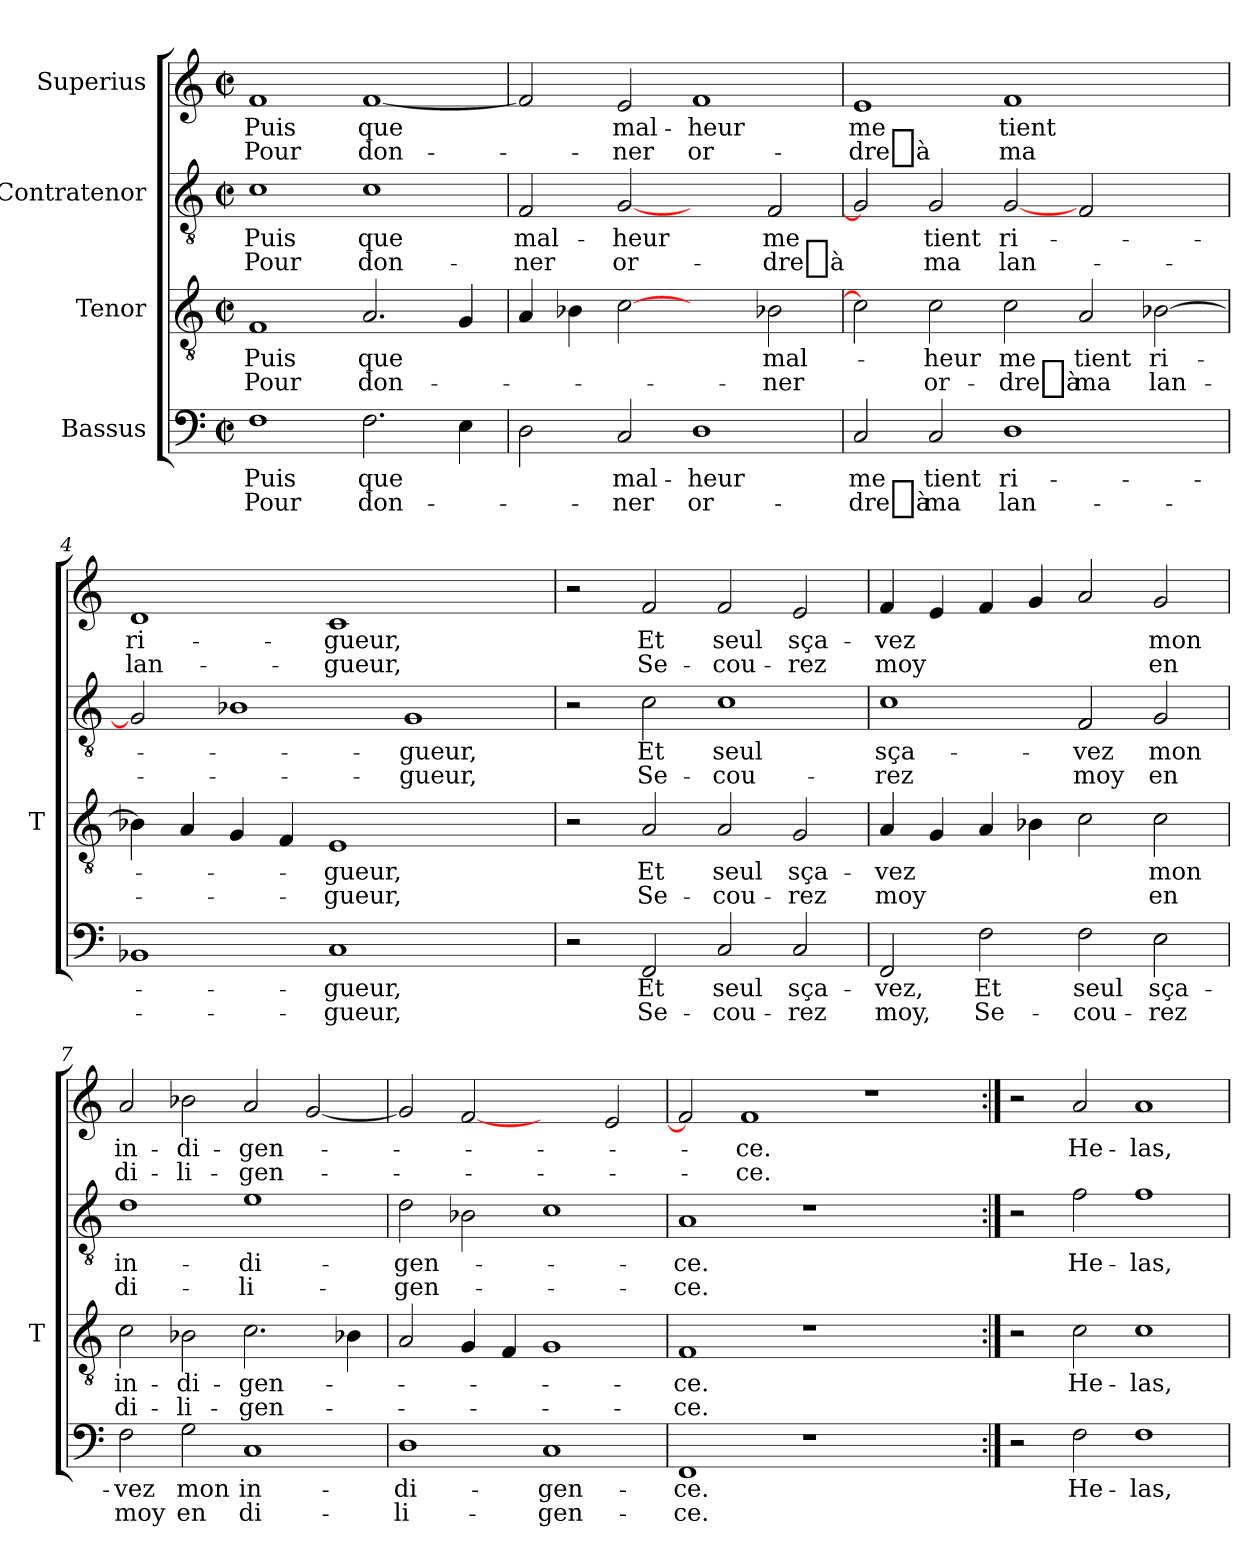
**kern	**text	**text	**kern	**text	**text	**kern	**text	**text	**kern	**text	**text
*part4	*part4	*part4	*part3	*part3	*part3	*part2	*part2	*part2	*part1	*part1	*part1
*staff4	*staff4	*staff4	*staff3	*staff3	*staff3	*staff2	*staff2	*staff2	*staff1	*staff1	*staff1
*I"Bassus	*	*	*I"Tenor	*	*	*I"Contratenor	*	*	*I"Superius	*	*
*	*	*	*I'T	*	*	*	*	*	*	*	*
*clefF4	*	*	*clefGv2	*	*	*clefGv2	*	*	*clefG2	*	*
*k[]	*	*	*k[]	*	*	*k[]	*	*	*k[]	*	*
*C:	*	*	*C:	*	*	*C:	*	*	*C:	*	*
*M2/2	*	*	*M2/2	*	*	*M2/2	*	*	*M2/2	*	*
*met(c|)	*	*	*met(c|)	*	*	*met(c|)	*	*	*met(c|)	*	*
=1	=1	=1	=1	=1	=1	=1	=1	=1	=1	=1	=1
1F	-Puis	-Pour	1F	-Puis	-Pour	1c	-Puis	-Pour	1f	-Puis	-Pour
2.F	-que	don-	2.A	-que	don-	1c	-que	don-	[1f	-que	don-
4E	.	.	4G	.	.	.	.	.	.	.	.
=2	=2	=2	=2	=2	=2	=2	=2	=2	=2	=2	=2
2D	.	.	4A	.	.	2F	mal-	-ner	2f]	.	.
.	.	.	4B-X	.	.	.	.	.	.	.	.
2C	mal-	-ner	[2c	.	.	[2G	-heur	or-	2e	mal-	-ner
1D	-heur	or-	2ryy	.	.	2ryy	.	.	1f	-heur	or-
.	.	.	2B-X	mal-	-ner	2F	-me	-dre_à	.	.	.
=3	=3	=3	=3	=3	=3	=3	=3	=3	=3	=3	=3
2C	-me	-dre_à	2c]	.	.	2G]	.	.	1e	-me	-dre_à
2C	-tient	-ma	2c	-heur	or-	2G	-tient	-ma	.	.	.
1D	ri-	lan-	2c	-me	-dre_à	[2G	ri-	lan-	1f	-tient	-ma
.	.	.	2A	-tient	-ma	2F	.	.	.	.	.
2ryy	.	.	[2B-X	ri-	lan-	2ryy	.	.	2ryy	.	.
=4	=4	=4	=4	=4	=4	=4	=4	=4	=4	=4	=4
1BB-X	.	.	4B-X]	.	.	2G]	.	.	1d	ri-	lan-
.	.	.	4A	.	.	.	.	.	.	.	.
.	.	.	4G	.	.	1B-X	.	.	.	.	.
.	.	.	4F	.	.	.	.	.	.	.	.
1C	-gueur,	-gueur,	1E	-gueur,	-gueur,	.	.	.	1c	-gueur,	-gueur,
.	.	.	.	.	.	1G	-gueur,	-gueur,	.	.	.
2ryy	.	.	2ryy	.	.	.	.	.	2ryy	.	.
!!LO:LB:g=z
=5	=5	=5	=5	=5	=5	=5	=5	=5	=5	=5	=5
2r	.	.	2r	.	.	2r	.	.	2r	.	.
2FF	-Et	Se-	2A	-Et	Se-	2c	-Et	Se-	2f	-Et	Se-
2C	-seul	cou-	2A	-seul	cou-	1c	-seul	cou-	2f	-seul	cou-
2C	sça-	-rez	2G	sça-	-rez	.	.	.	2e	sça-	-rez
=6	=6	=6	=6	=6	=6	=6	=6	=6	=6	=6	=6
2FF	-vez,	-moy,	4A	-vez	-moy	1c	sça-	-rez	4f	-vez	-moy
.	.	.	4G	.	.	.	.	.	4e	.	.
2F	-Et	Se-	4A	.	.	.	.	.	4f	.	.
.	.	.	4B-X	.	.	.	.	.	4g	.	.
2F	-seul	cou-	2c	.	.	2F	-vez	-moy	2a	.	.
2E	sça-	-rez	2c	-mon	-en	2G	-mon	-en	2g	-mon	-en
=7	=7	=7	=7	=7	=7	=7	=7	=7	=7	=7	=7
2F	-vez	-moy	2c	in-	di-	1d	in-	di-	2a	in-	di-
2G	-mon	-en	2B-X	di-	li-	.	.	.	2b-X	di-	li-
1C	in-	di-	2.c	gen-	gen-	1e	di-	li-	2a	gen-	gen-
.	.	.	.	.	.	.	.	.	[2g	.	.
.	.	.	4B-X	.	.	.	.	.	.	.	.
=8	=8	=8	=8	=8	=8	=8	=8	=8	=8	=8	=8
1D	di-	li-	2A	.	.	2d	gen-	gen-	2g]	.	.
.	.	.	4G	.	.	2B-X	.	.	[2f	.	.
.	.	.	4F	.	.	.	.	.	.	.	.
1C	gen-	gen-	1G	.	.	1c	.	.	2ryy	.	.
.	.	.	.	.	.	.	.	.	2e	.	.
=9	=9	=9	=9	=9	=9	=9	=9	=9	=9	=9	=9
1FF	-ce.	-ce.	1F	-ce.	-ce.	1A	-ce.	-ce.	2f]	.	.
.	.	.	.	.	.	.	.	.	1f	-ce.	-ce.
1r	.	.	1r	.	.	1r	.	.	.	.	.
.	.	.	.	.	.	.	.	.	1r	.	.
2ryy	.	.	2ryy	.	.	2ryy	.	.	.	.	.
!!LO:LB:g=z
=10:|!	=10:|!	=10:|!	=10:|!	=10:|!	=10:|!	=10:|!	=10:|!	=10:|!	=10:|!	=10:|!	=10:|!
2r	.	.	2r	.	.	2r	.	.	2r	.	.
2F	He-	.	2c	He-	.	2f	He-	.	2a	He-	.
1F	-las,	.	1c	-las,	.	1f	-las,	.	1a	-las,	.
=	=	=	=	=	=	=	=	=	=	=	=
*-	*-	*-	*-	*-	*-	*-	*-	*-	*-	*-	*-
